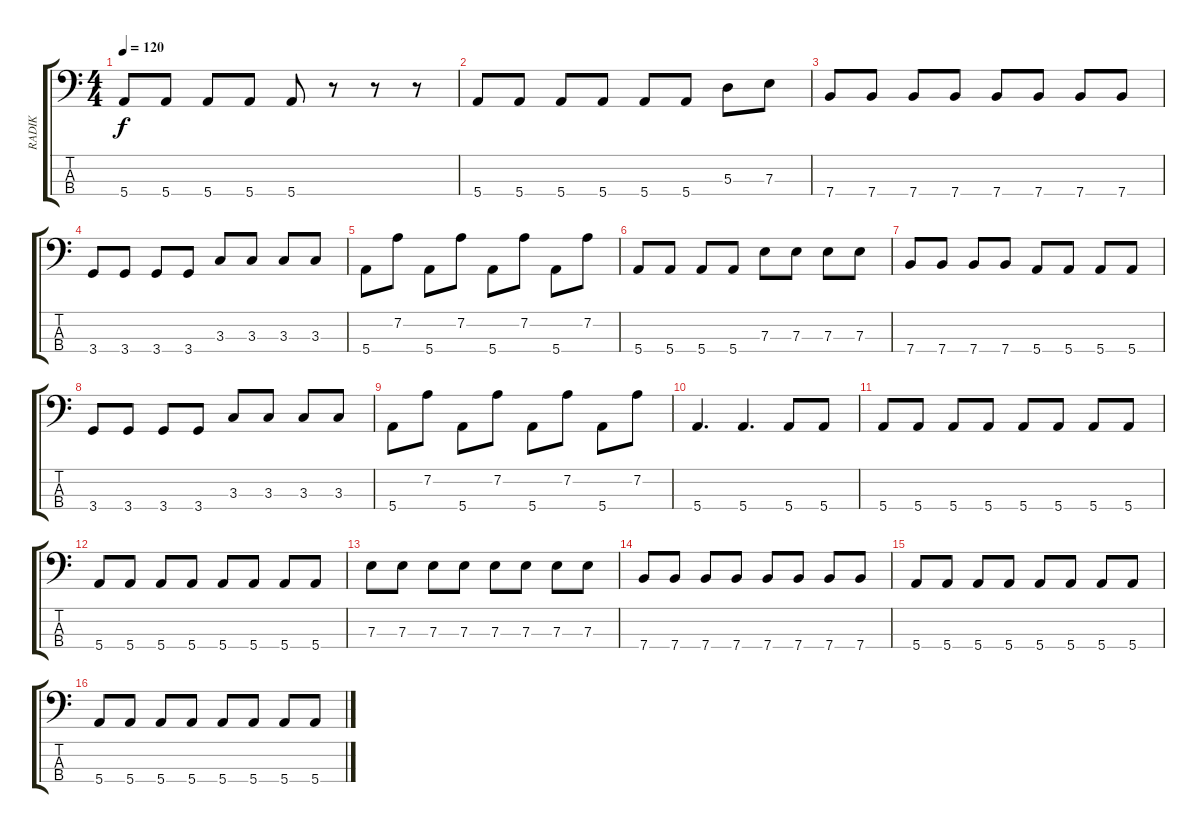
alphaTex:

\track ("RADIK" "RADIK") {instrument electricbassfinger}
\staff {score tabs}
\tuning (G2 D2 A1 E1) {hide}
\ts (4 4)
\tempo 120
\clef f4
\ks c
5.4.8{dy f} 5.4.8 5.4.8 5.4.8 5.4.8 r.8 r.8 r.8 |
5.4.8 5.4.8 5.4.8 5.4.8 5.4.8 5.4.8 5.3.8 7.3.8 |
7.4.8 7.4.8 7.4.8 7.4.8 7.4.8 7.4.8 7.4.8 7.4.8 |
3.4.8 3.4.8 3.4.8 3.4.8 3.3.8 3.3.8 3.3.8 3.3.8 |
5.4.8 7.2.8 5.4.8 7.2.8 5.4.8 7.2.8 5.4.8 7.2.8 |
5.4.8 5.4.8 5.4.8 5.4.8 7.3.8 7.3.8 7.3.8 7.3.8 |
7.4.8 7.4.8 7.4.8 7.4.8 5.4.8 5.4.8 5.4.8 5.4.8 |
3.4.8 3.4.8 3.4.8 3.4.8 3.3.8 3.3.8 3.3.8 3.3.8 |
5.4.8 7.2.8 5.4.8 7.2.8 5.4.8 7.2.8 5.4.8 7.2.8 |
5.4.4{d} 5.4.4{d} 5.4.8 5.4.8 |
5.4.8 5.4.8 5.4.8 5.4.8 5.4.8 5.4.8 5.4.8 5.4.8 |
5.4.8 5.4.8 5.4.8 5.4.8 5.4.8 5.4.8 5.4.8 5.4.8 |
7.3.8 7.3.8 7.3.8 7.3.8 7.3.8 7.3.8 7.3.8 7.3.8 |
7.4.8 7.4.8 7.4.8 7.4.8 7.4.8 7.4.8 7.4.8 7.4.8 |
5.4.8 5.4.8 5.4.8 5.4.8 5.4.8 5.4.8 5.4.8 5.4.8 |
5.4.8 5.4.8 5.4.8 5.4.8 5.4.8 5.4.8 5.4.8 5.4.8
